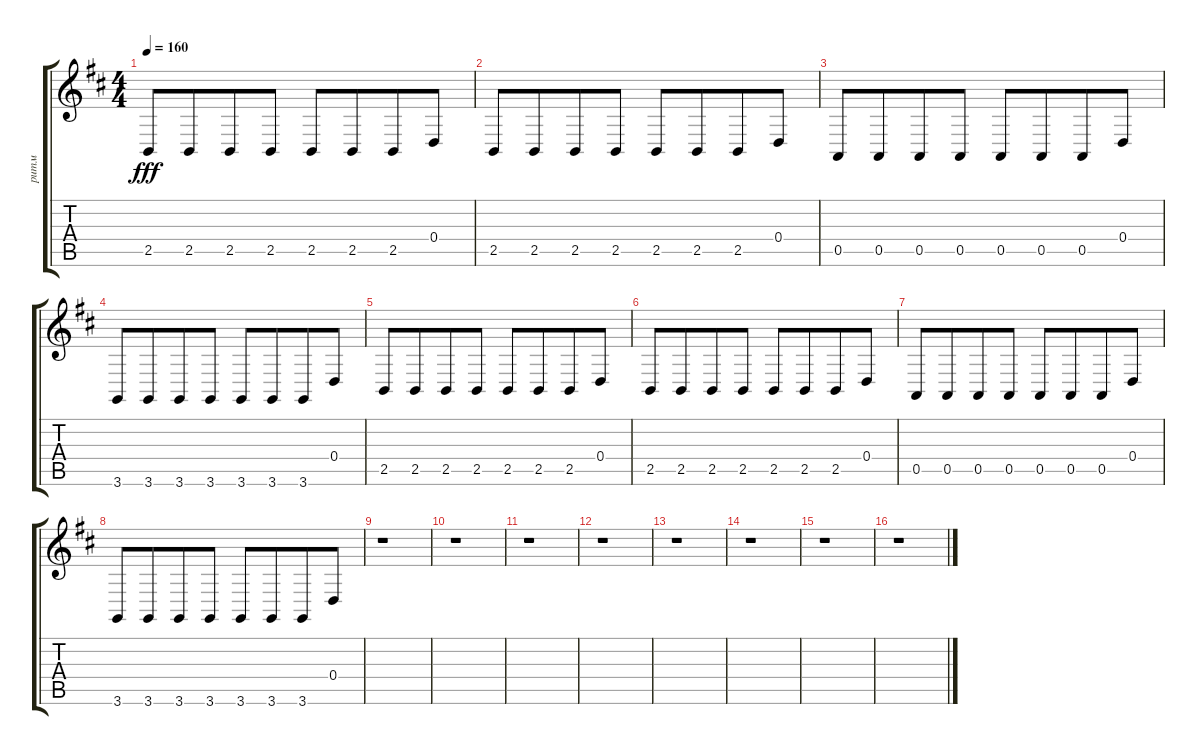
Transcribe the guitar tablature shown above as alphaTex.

\track ("ритм" "ритм") {instrument accordion}
\staff {score tabs}
\tuning (E4 B3 G3 D3 A2 E2) {hide}
\ts (4 4)
\tempo 160
\clef g2
\ks bminor
2.5.8{dy fff} 2.5.8{beam merge} 2.5.8 2.5.8 2.5.8 2.5.8{beam merge} 2.5.8 0.4.8 |
2.5.8 2.5.8{beam merge} 2.5.8 2.5.8 2.5.8 2.5.8{beam merge} 2.5.8 0.4.8 |
0.5.8 0.5.8{beam merge} 0.5.8 0.5.8 0.5.8 0.5.8{beam merge} 0.5.8 0.4.8 |
3.6.8 3.6.8{beam merge} 3.6.8 3.6.8 3.6.8 3.6.8{beam merge} 3.6.8 0.4.8 |
2.5.8 2.5.8{beam merge} 2.5.8 2.5.8 2.5.8 2.5.8{beam merge} 2.5.8 0.4.8 |
2.5.8 2.5.8{beam merge} 2.5.8 2.5.8 2.5.8 2.5.8{beam merge} 2.5.8 0.4.8 |
0.5.8 0.5.8{beam merge} 0.5.8 0.5.8 0.5.8 0.5.8{beam merge} 0.5.8 0.4.8 |
3.6.8 3.6.8{beam merge} 3.6.8 3.6.8 3.6.8 3.6.8{beam merge} 3.6.8 0.4.8 |
r.1 |
r.1 |
r.1 |
r.1 |
r.1 |
r.1 |
r.1 |
r.1
